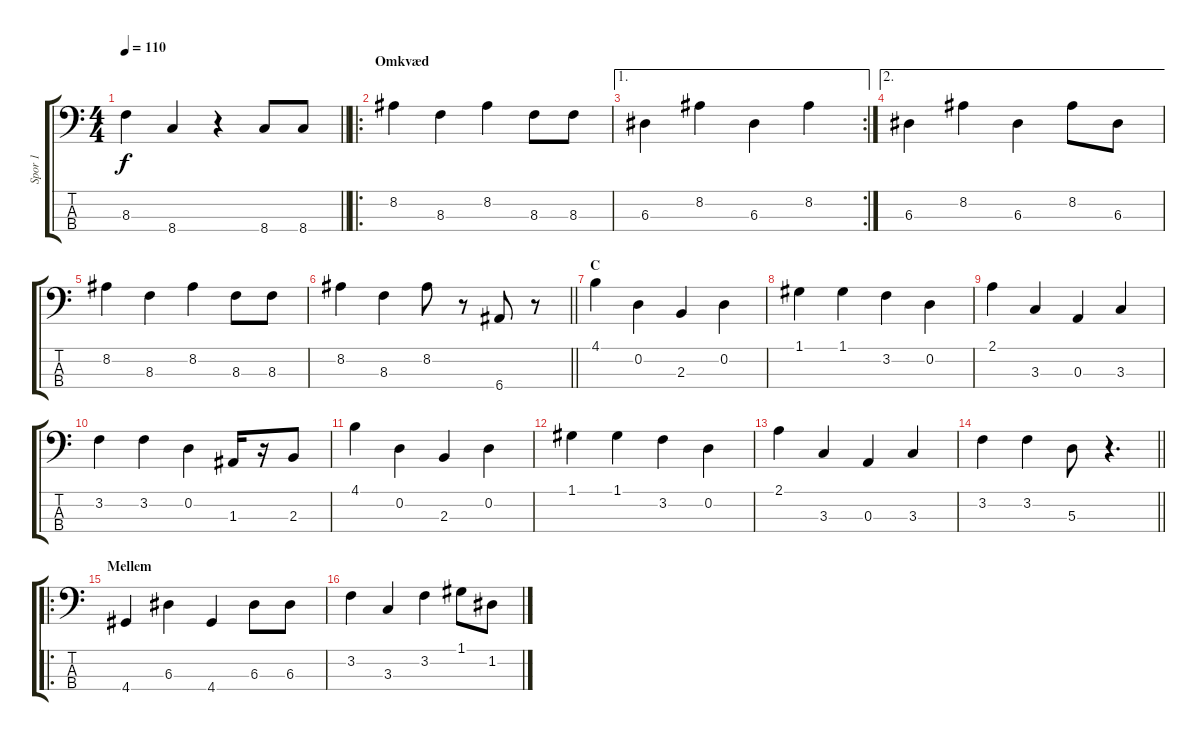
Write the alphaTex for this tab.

\track ("Spor 1" "Spor 1") {instrument electricbassfinger}
\staff {score tabs}
\tuning (G2 D2 A1 E1) {hide}
\ts (4 4)
\tempo 110
\clef f4
\barLineRight lightlight
\ks c
8.3.4{dy f} 8.4.4 r.4 8.4.8 8.4.8 |
\ro
\section ("" "Omkvæd")
8.2.4 8.3.4 8.2.4 8.3.8 8.3.8 |
\ae 1
\rc 2
6.3.4 8.2.4 6.3.4 8.2.4 |
\ae 2
6.3.4 8.2.4 6.3.4 8.2.8 6.3.8 |
8.2.4 8.3.4 8.2.4 8.3.8 8.3.8 |
\barLineRight lightlight
8.2.4 8.3.4 8.2.8 r.8 6.4.8 r.8 |
\section ("" "C")
4.1.4 0.2.4 2.3.4 0.2.4 |
1.1.4 1.1.4 3.2.4 0.2.4 |
2.1.4 3.3.4 0.3.4 3.3.4 |
3.2.4 3.2.4 0.2.4 1.3.16 r.16 2.3.8 |
4.1.4 0.2.4 2.3.4 0.2.4 |
1.1.4 1.1.4 3.2.4 0.2.4 |
2.1.4 3.3.4 0.3.4 3.3.4 |
\barLineRight lightlight
3.2.4 3.2.4 5.3.8 r.4{d} |
\ro
\section ("" "Mellem")
4.4.4 6.3.4 4.4.4 6.3.8 6.3.8 |
3.2.4 3.3.4 3.2.4 1.1.8 1.2.8
